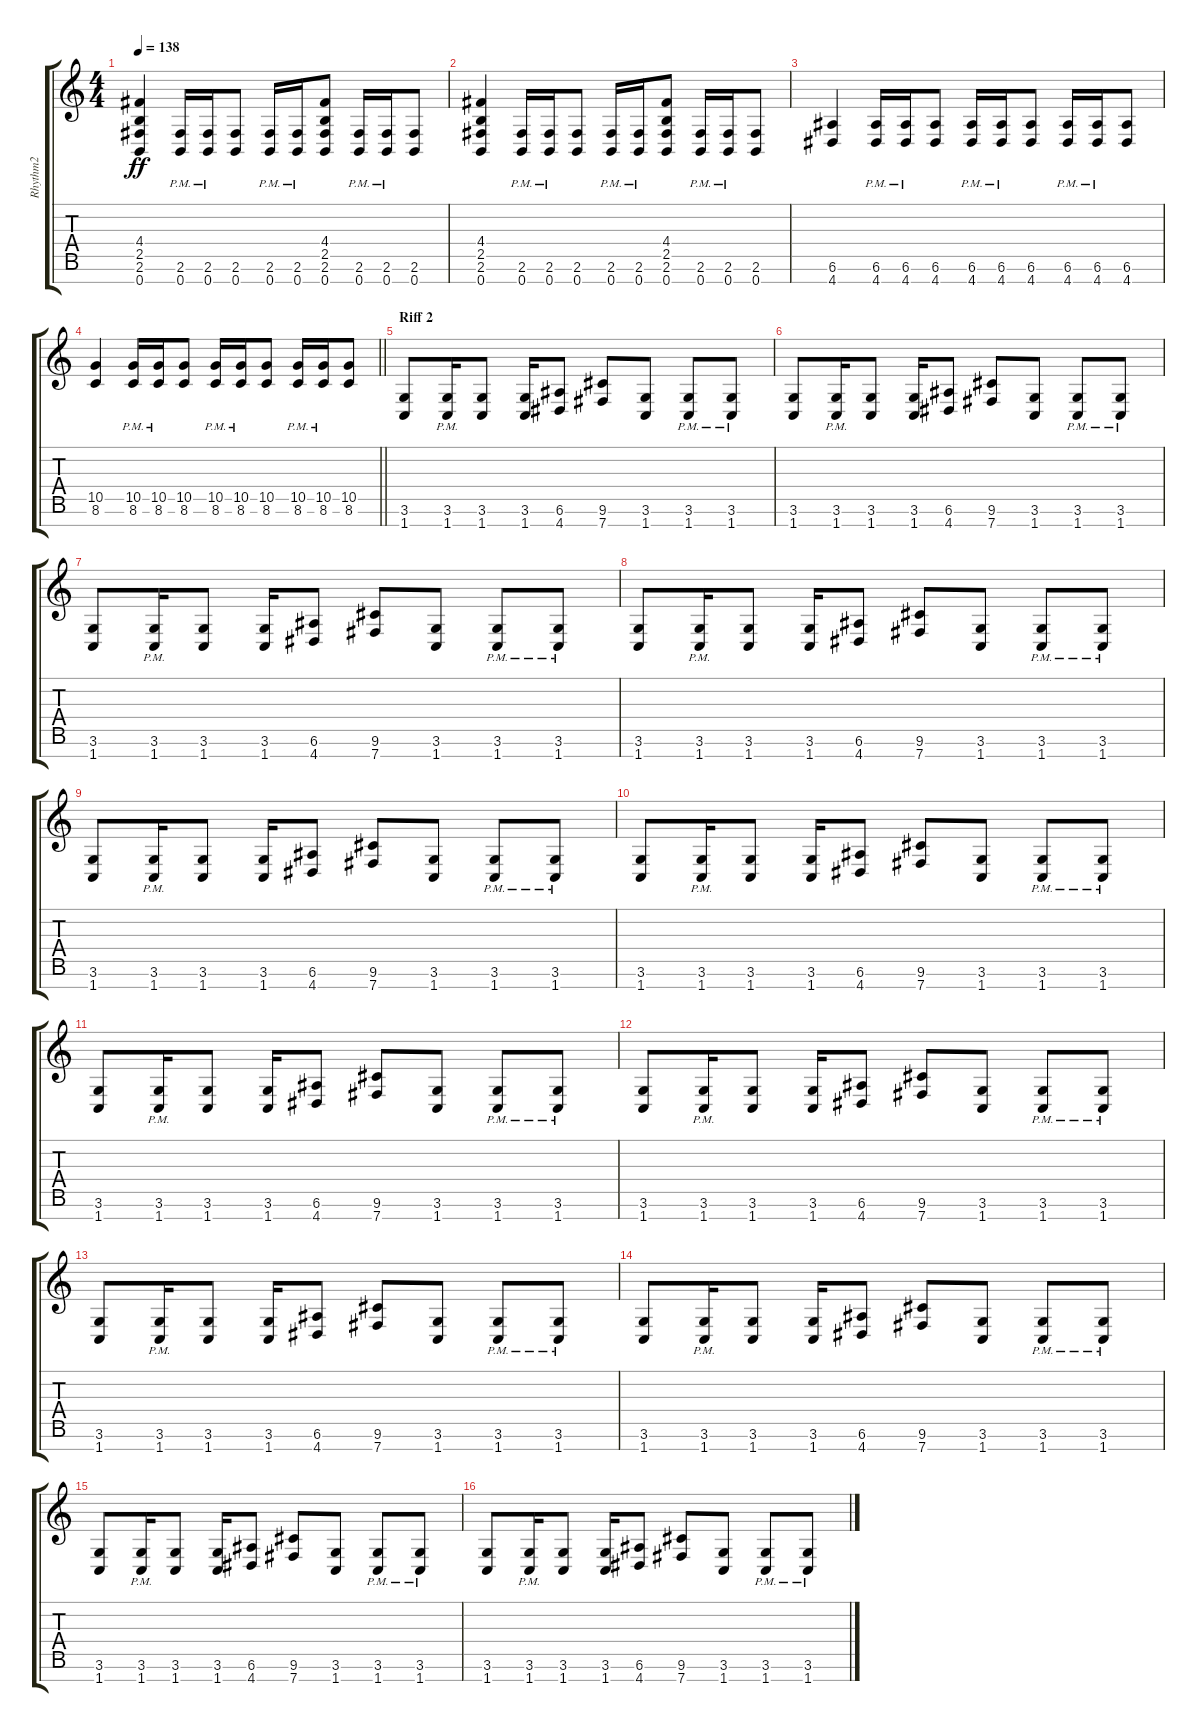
\track ("Rhythm2" "Rhythm2") {instrument overdrivenguitar}
\staff {score tabs}
\tuning (E4 B3 G3 D3 A2 E2 B1) {hide}
\ts (4 4)
\tempo 138
\clef g2
\ks c
(4.4 2.5 2.6 0.7).4{dy ff} (2.6{pm} 0.7{pm}).16 (2.6{pm} 0.7{pm}).16 (2.6 0.7).8 (2.6{pm} 0.7{pm}).16 (2.6{pm} 0.7{pm}).16 (4.4 2.5 2.6 0.7).8 (2.6{pm} 0.7{pm}).16 (2.6{pm} 0.7{pm}).16 (2.6 0.7).8 |
(4.4 2.5 2.6 0.7).4 (2.6{pm} 0.7{pm}).16 (2.6{pm} 0.7{pm}).16 (2.6 0.7).8 (2.6{pm} 0.7{pm}).16 (2.6{pm} 0.7{pm}).16 (4.4 2.5 2.6 0.7).8 (2.6{pm} 0.7{pm}).16 (2.6{pm} 0.7{pm}).16 (2.6 0.7).8 |
(6.6 4.7).4 (6.6{pm} 4.7{pm}).16 (6.6{pm} 4.7{pm}).16 (6.6 4.7).8 (6.6{pm} 4.7{pm}).16 (6.6{pm} 4.7{pm}).16 (6.6 4.7).8 (6.6{pm} 4.7{pm}).16 (6.6{pm} 4.7{pm}).16 (6.6 4.7).8 |
\barLineRight lightlight
(10.5 8.6).4 (10.5{pm} 8.6{pm}).16 (10.5{pm} 8.6{pm}).16 (10.5 8.6).8 (10.5{pm} 8.6{pm}).16 (10.5{pm} 8.6{pm}).16 (10.5 8.6).8 (10.5{pm} 8.6{pm}).16 (10.5{pm} 8.6{pm}).16 (10.5 8.6).8 |
\section ("" "Riff 2")
(3.6 1.7).8 (3.6{pm} 1.7{pm}).16 (3.6 1.7).8 (3.6 1.7).16 (6.6 4.7).8 (9.6 7.7).8 (3.6 1.7).8 (3.6{pm} 1.7{pm}).8 (3.6{pm} 1.7{pm}).8 |
(3.6 1.7).8 (3.6{pm} 1.7{pm}).16 (3.6 1.7).8 (3.6 1.7).16 (6.6 4.7).8 (9.6 7.7).8 (3.6 1.7).8 (3.6{pm} 1.7{pm}).8 (3.6{pm} 1.7{pm}).8 |
(3.6 1.7).8 (3.6{pm} 1.7{pm}).16 (3.6 1.7).8 (3.6 1.7).16 (6.6 4.7).8 (9.6 7.7).8 (3.6 1.7).8 (3.6{pm} 1.7{pm}).8 (3.6{pm} 1.7{pm}).8 |
(3.6 1.7).8 (3.6{pm} 1.7{pm}).16 (3.6 1.7).8 (3.6 1.7).16 (6.6 4.7).8 (9.6 7.7).8 (3.6 1.7).8 (3.6{pm} 1.7{pm}).8 (3.6{pm} 1.7{pm}).8 |
(3.6 1.7).8 (3.6{pm} 1.7{pm}).16 (3.6 1.7).8 (3.6 1.7).16 (6.6 4.7).8 (9.6 7.7).8 (3.6 1.7).8 (3.6{pm} 1.7{pm}).8 (3.6{pm} 1.7{pm}).8 |
(3.6 1.7).8 (3.6{pm} 1.7{pm}).16 (3.6 1.7).8 (3.6 1.7).16 (6.6 4.7).8 (9.6 7.7).8 (3.6 1.7).8 (3.6{pm} 1.7{pm}).8 (3.6{pm} 1.7{pm}).8 |
(3.6 1.7).8 (3.6{pm} 1.7{pm}).16 (3.6 1.7).8 (3.6 1.7).16 (6.6 4.7).8 (9.6 7.7).8 (3.6 1.7).8 (3.6{pm} 1.7{pm}).8 (3.6{pm} 1.7{pm}).8 |
(3.6 1.7).8 (3.6{pm} 1.7{pm}).16 (3.6 1.7).8 (3.6 1.7).16 (6.6 4.7).8 (9.6 7.7).8 (3.6 1.7).8 (3.6{pm} 1.7{pm}).8 (3.6{pm} 1.7{pm}).8 |
(3.6 1.7).8 (3.6{pm} 1.7{pm}).16 (3.6 1.7).8 (3.6 1.7).16 (6.6 4.7).8 (9.6 7.7).8 (3.6 1.7).8 (3.6{pm} 1.7{pm}).8 (3.6{pm} 1.7{pm}).8 |
(3.6 1.7).8 (3.6{pm} 1.7{pm}).16 (3.6 1.7).8 (3.6 1.7).16 (6.6 4.7).8 (9.6 7.7).8 (3.6 1.7).8 (3.6{pm} 1.7{pm}).8 (3.6{pm} 1.7{pm}).8 |
(3.6 1.7).8 (3.6{pm} 1.7{pm}).16 (3.6 1.7).8 (3.6 1.7).16 (6.6 4.7).8 (9.6 7.7).8 (3.6 1.7).8 (3.6{pm} 1.7{pm}).8 (3.6{pm} 1.7{pm}).8 |
(3.6 1.7).8 (3.6{pm} 1.7{pm}).16 (3.6 1.7).8 (3.6 1.7).16 (6.6 4.7).8 (9.6 7.7).8 (3.6 1.7).8 (3.6{pm} 1.7{pm}).8 (3.6{pm} 1.7{pm}).8
